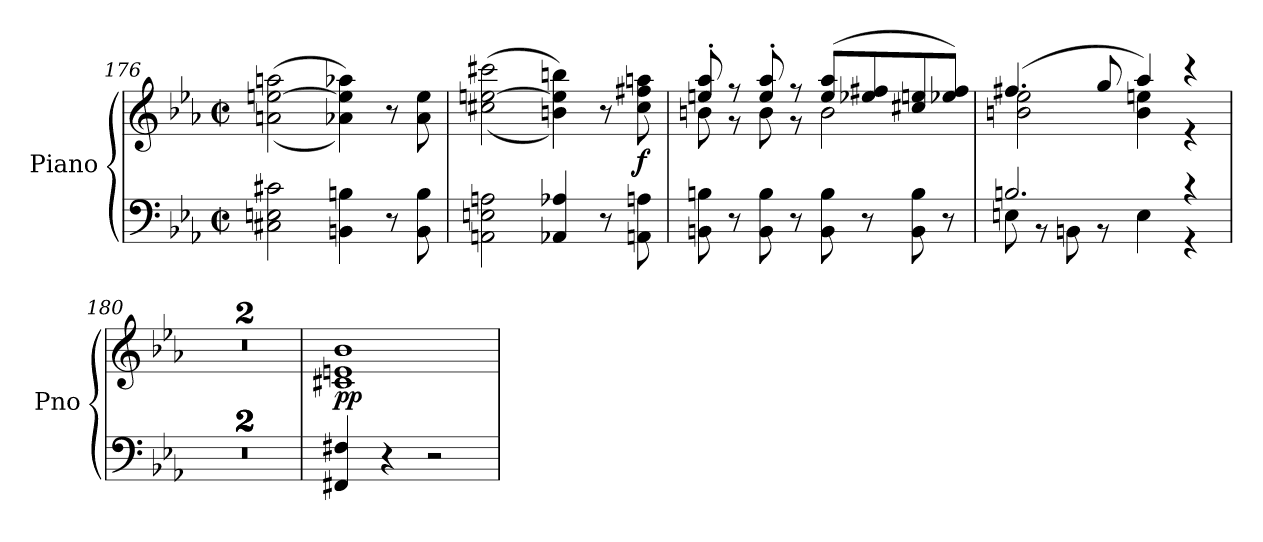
**kern	**kern	**dynam
*part1	*part1	*part1
*staff2	*staff1	*staff1/2
*I"Piano	*	*
*I'Pno	*	*
*clefF4	*clefG2	*
*k[b-e-a-]	*k[b-e-a-]	*
*M2/2	*M2/2	*
*met(c|)	*met(c|)	*
=176	=176	=176
2C#X\ 2En\ 2c#X\	(>(<2an\ [2een\ 2aan\	.
4BBn\ 4Bn\	4a-X\ 4ee\] 4aa-X\))	.
8r	8r	.
8BB\ 8B\	8a-\ 8ee\	.
!!LO:LB:g=z
=177	=177	=177
2AAn\ 2En\ 2An\	(>(<2cc#X\ [2een\ 2ccc#X\	.
4AA-X/ 4A-X/	4bn\ 4ee\] 4bbn\))	.
8r	8r	.
!	!	!LO:DY:b
8AAn\ 8An\	8cc#\ 8ff#X\ 8aan\	f
!!LO:LB:g=z
=178	=178	=178
*	*^	*
8BBn\ 8Bn\	8een/' 8aa-/'	8bn\	.
8r	8r	8r	.
8BB\ 8B\	8ee/' 8aa-/'	8b\	.
8r	8r	8r	.
8BB\ 8B\	(>8ee/ 8aa-/L	2b\	.
8r	8ee-X/ 8ff#X/	.	.
8BB\ 8B\	8cc#X/ 8een/	.	.
8r	8ee-X/ 8ff#/J)	.	.
=179	=179	=179	=179
*^	*	*	*
2.Bn/	8En\	(>4.ff#X/	2bn\ 2ee-\	.
.	8r	.	.	.
.	8BBn\	.	.	.
.	8r	8gg/	.	.
.	4E\	4aa-/)	4b\ 4een\	.
4r	4r	4r	4r	.
*	*	*v	*v	*
!!LO:PB:g=z
=180	=180	=180	=180
1r	1r	1r	.
*v	*v	*	*
=181	=181	=181
1r	1r	.
=182	=182	=182
*	*^	*
!	!	!	!LO:DY:b
4FF#X/ 4F#X/	1b-	1c#X 1en	pp
4r	.	.	.
2r	.	.	.
*	*v	*v	*
=	=	=
*-	*-	*-
